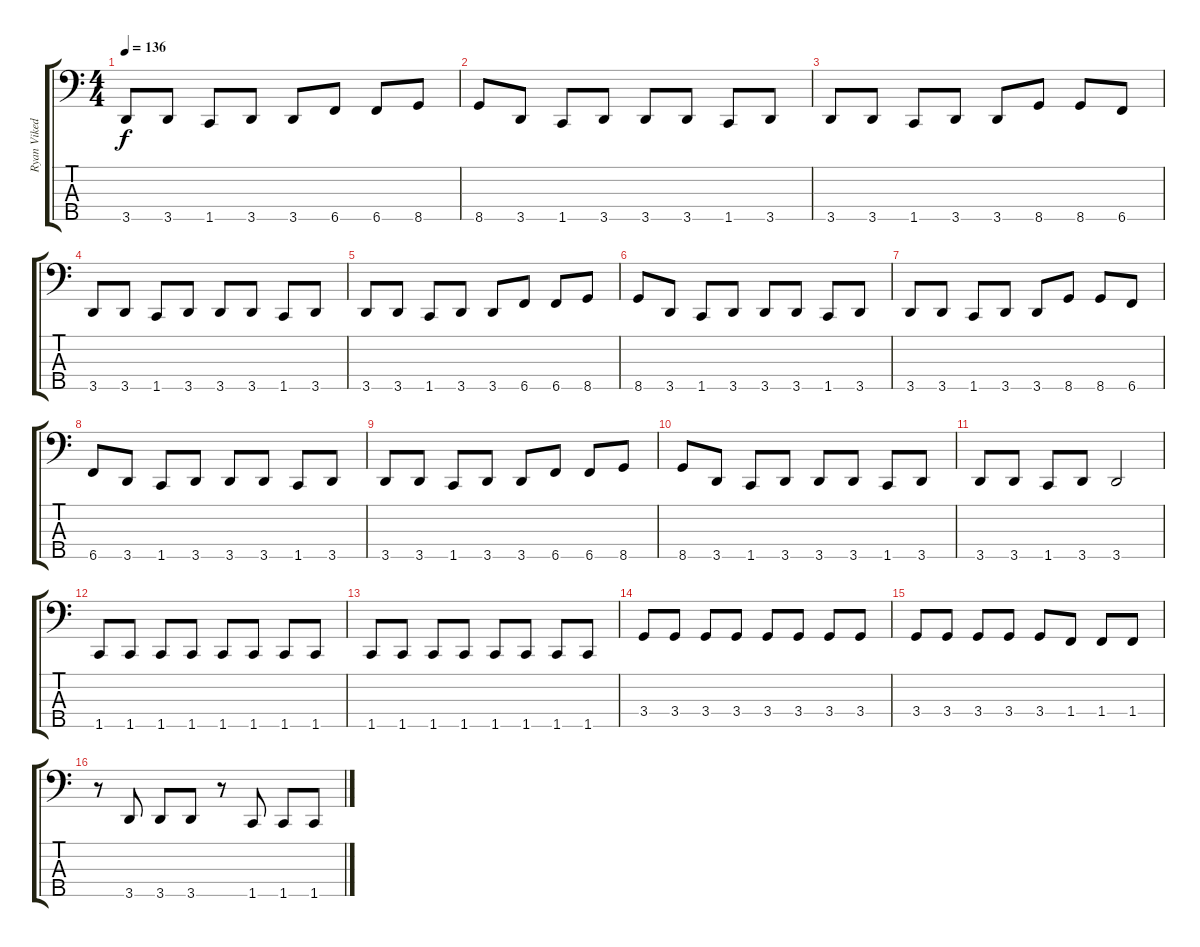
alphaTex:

\track ("Ryan Vikedal" "Ryan Viked") {instrument electricbasspick}
\staff {score tabs}
\tuning (G2 D2 A1 E1 B0) {hide}
\ts (4 4)
\tempo 136
\clef f4
\ks c
3.5.8{dy f} 3.5.8 1.5.8 3.5.8 3.5.8 6.5.8 6.5.8 8.5.8 |
8.5.8 3.5.8 1.5.8 3.5.8 3.5.8 3.5.8 1.5.8 3.5.8 |
3.5.8 3.5.8 1.5.8 3.5.8 3.5.8 8.5.8 8.5.8 6.5.8 |
3.5.8 3.5.8 1.5.8 3.5.8 3.5.8 3.5.8 1.5.8 3.5.8 |
3.5.8 3.5.8 1.5.8 3.5.8 3.5.8 6.5.8 6.5.8 8.5.8 |
8.5.8 3.5.8 1.5.8 3.5.8 3.5.8 3.5.8 1.5.8 3.5.8 |
3.5.8 3.5.8 1.5.8 3.5.8 3.5.8 8.5.8 8.5.8 6.5.8 |
6.5.8 3.5.8 1.5.8 3.5.8 3.5.8 3.5.8 1.5.8 3.5.8 |
3.5.8 3.5.8 1.5.8 3.5.8 3.5.8 6.5.8 6.5.8 8.5.8 |
8.5.8 3.5.8 1.5.8 3.5.8 3.5.8 3.5.8 1.5.8 3.5.8 |
3.5.8 3.5.8 1.5.8 3.5.8 3.5.2 |
1.5.8 1.5.8 1.5.8 1.5.8 1.5.8 1.5.8 1.5.8 1.5.8 |
1.5.8 1.5.8 1.5.8 1.5.8 1.5.8 1.5.8 1.5.8 1.5.8 |
3.4.8 3.4.8 3.4.8 3.4.8 3.4.8 3.4.8 3.4.8 3.4.8 |
3.4.8 3.4.8 3.4.8 3.4.8 3.4.8 1.4.8 1.4.8 1.4.8 |
r.8 3.5.8 3.5.8 3.5.8 r.8 1.5.8 1.5.8 1.5.8
